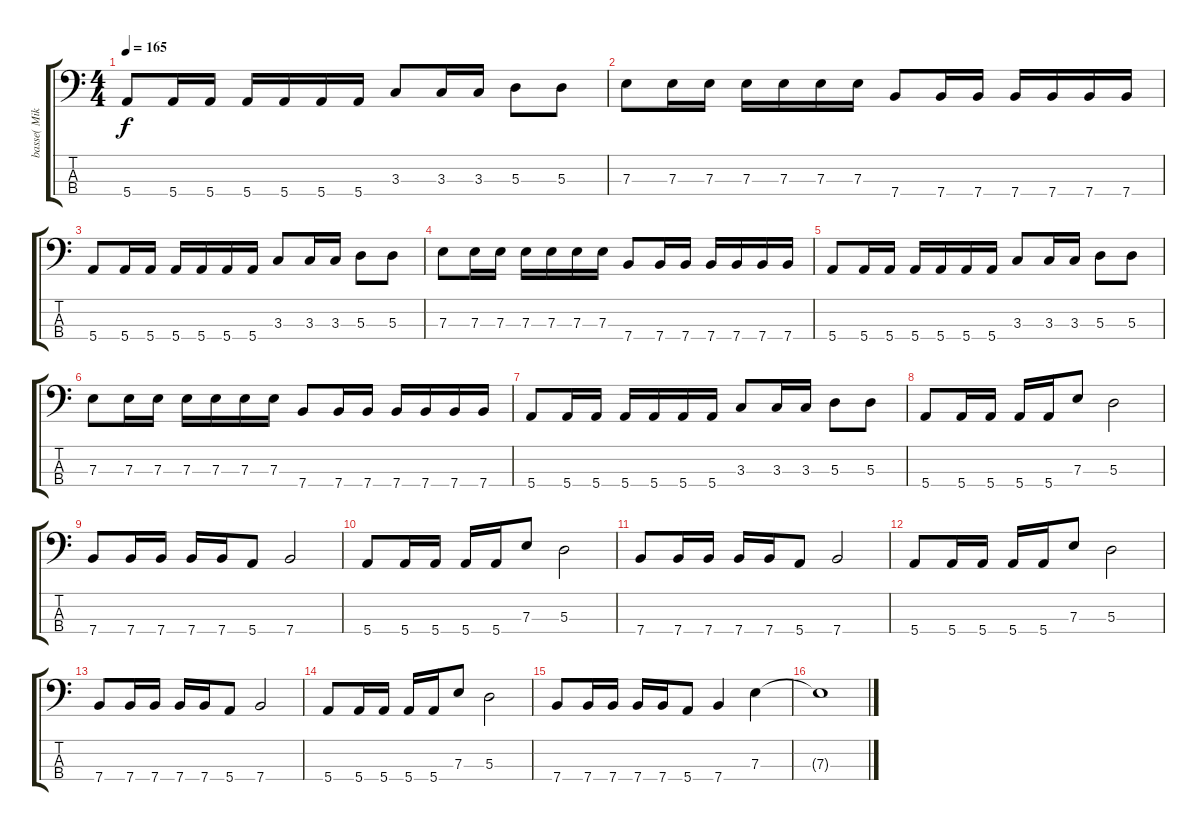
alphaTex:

\track ("basse( Mike )" "basse( Mik") {instrument electricbasspick}
\staff {score tabs}
\tuning (G2 D2 A1 E1) {hide}
\ts (4 4)
\tempo 165
\clef f4
\ks c
5.4.8{dy f} 5.4.16 5.4.16 5.4.16 5.4.16 5.4.16 5.4.16 3.3.8 3.3.16 3.3.16 5.3.8 5.3.8 |
7.3.8 7.3.16 7.3.16 7.3.16 7.3.16 7.3.16 7.3.16 7.4.8 7.4.16 7.4.16 7.4.16 7.4.16 7.4.16 7.4.16 |
5.4.8 5.4.16 5.4.16 5.4.16 5.4.16 5.4.16 5.4.16 3.3.8 3.3.16 3.3.16 5.3.8 5.3.8 |
7.3.8 7.3.16 7.3.16 7.3.16 7.3.16 7.3.16 7.3.16 7.4.8 7.4.16 7.4.16 7.4.16 7.4.16 7.4.16 7.4.16 |
5.4.8 5.4.16 5.4.16 5.4.16 5.4.16 5.4.16 5.4.16 3.3.8 3.3.16 3.3.16 5.3.8 5.3.8 |
7.3.8 7.3.16 7.3.16 7.3.16 7.3.16 7.3.16 7.3.16 7.4.8 7.4.16 7.4.16 7.4.16 7.4.16 7.4.16 7.4.16 |
5.4.8 5.4.16 5.4.16 5.4.16 5.4.16 5.4.16 5.4.16 3.3.8 3.3.16 3.3.16 5.3.8 5.3.8 |
5.4.8 5.4.16 5.4.16 5.4.16 5.4.16 7.3.8 5.3.2 |
7.4.8 7.4.16 7.4.16 7.4.16 7.4.16 5.4.8 7.4.2 |
5.4.8 5.4.16 5.4.16 5.4.16 5.4.16 7.3.8 5.3.2 |
7.4.8 7.4.16 7.4.16 7.4.16 7.4.16 5.4.8 7.4.2 |
5.4.8 5.4.16 5.4.16 5.4.16 5.4.16 7.3.8 5.3.2 |
7.4.8 7.4.16 7.4.16 7.4.16 7.4.16 5.4.8 7.4.2 |
5.4.8 5.4.16 5.4.16 5.4.16 5.4.16 7.3.8 5.3.2 |
7.4.8 7.4.16 7.4.16 7.4.16 7.4.16 5.4.8 7.4.4 7.3.4 |
7.3{t}.1
